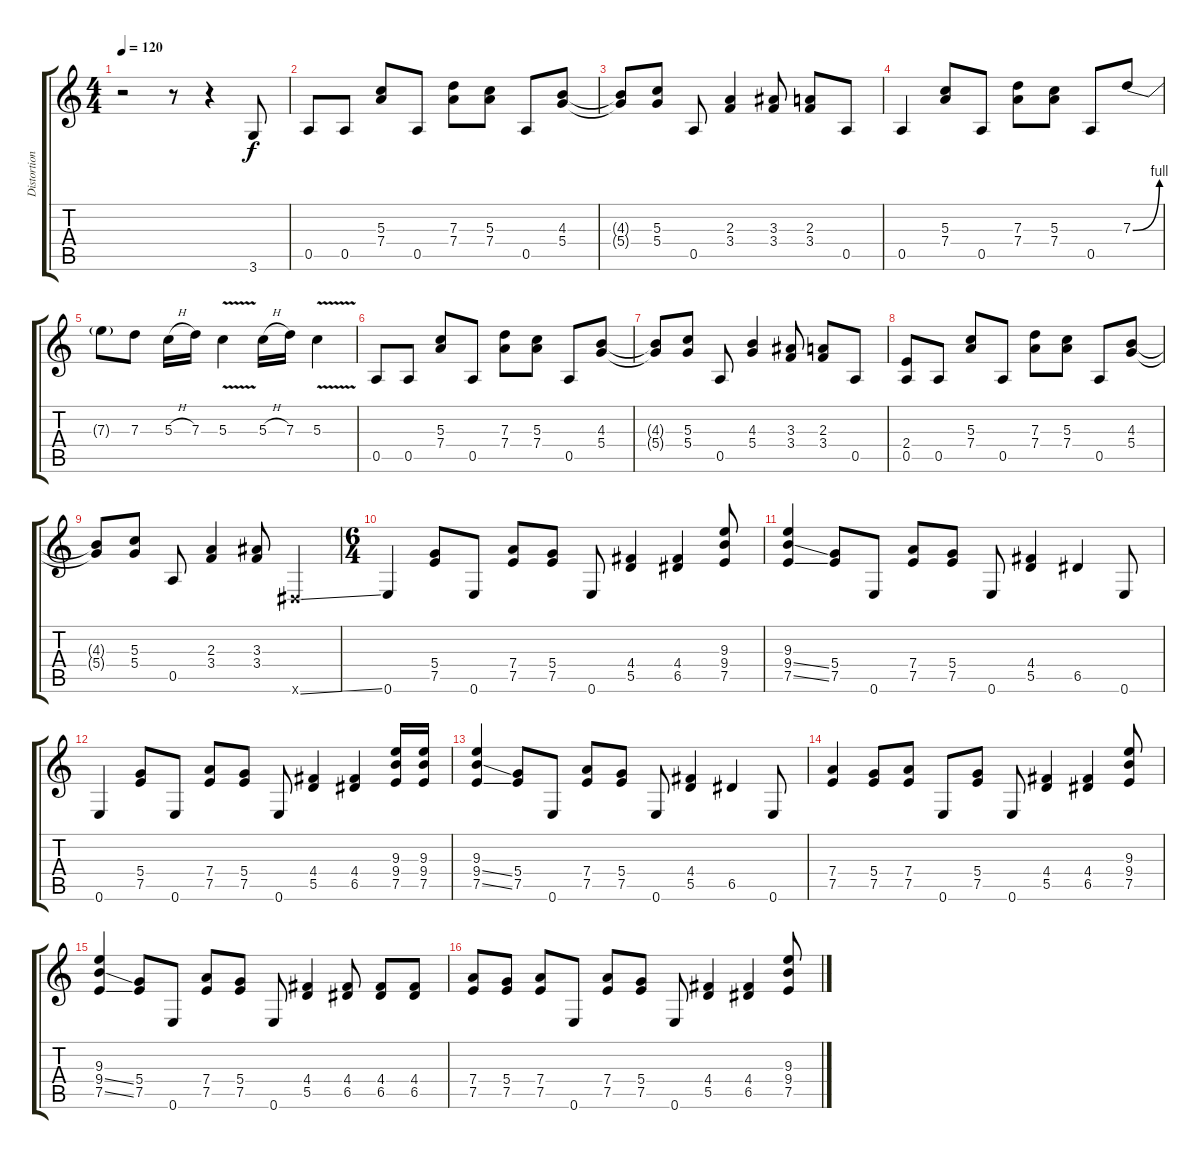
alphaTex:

\track ("Distortion Guitar 1" "Distortion") {instrument overdrivenguitar}
\staff {score tabs}
\tuning (E4 B3 G3 D3 A2 E2) {hide}
\ts (4 4)
\tempo 120
\clef g2
\ks c
r.2{dy f} r.8 r.4 3.6.8 |
0.5.8 0.5.8 (5.3 7.4).8 0.5.8 (7.3 7.4).8 (5.3 7.4).8 0.5.8 (4.3 5.4).8 |
(4.3{t} 5.4{t}).8 (5.3 5.4).8 0.5.8 (2.3 3.4).4 (3.3 3.4).8 (2.3 3.4).8 0.5.8 |
0.5.4 (5.3 7.4).8 0.5.8 (7.3 7.4).8 (5.3 7.4).8 0.5.8 7.3{be (bend 0 0 60 4)}.8 |
7.3{t}.8 7.3.8 5.3{h}.16 7.3.16 5.3{v}.4 5.3{h}.16 7.3.16 5.3{v}.4 |
0.5.8 0.5.8 (5.3 7.4).8 0.5.8 (7.3 7.4).8 (5.3 7.4).8 0.5.8 (4.3 5.4).8 |
(4.3{t} 5.4{t}).8 (5.3 5.4).8 0.5.8 (4.3 5.4).4 (3.3 3.4).8 (2.3 3.4).8 0.5.8 |
(2.4 0.5).8 0.5.8 (5.3 7.4).8 0.5.8 (7.3 7.4).8 (5.3 7.4).8 0.5.8 (4.3 5.4).8 |
(4.3{t} 5.4{t}).8 (5.3 5.4).8 0.5.8 (2.3 3.4).4 (3.3 3.4).8 -1.6{ss x}.4 |
\ts (6 4)
0.6.4 (5.4 7.5).8 0.6.8 (7.4 7.5).8 (5.4 7.5).8 0.6.8 (4.4 5.5).4 (4.4 6.5).4 (9.3 9.4 7.5).8 |
(9.3 9.4{ss} 7.5{ss}).4 (5.4 7.5).8 0.6.8 (7.4 7.5).8 (5.4 7.5).8 0.6.8 (4.4 5.5).4 6.5.4 0.6.8 |
0.6.4 (5.4 7.5).8 0.6.8 (7.4 7.5).8 (5.4 7.5).8 0.6.8 (4.4 5.5).4 (4.4 6.5).4 (9.3 9.4 7.5).16 (9.3 9.4 7.5).16 |
(9.3 9.4{ss} 7.5{ss}).4 (5.4 7.5).8 0.6.8 (7.4 7.5).8 (5.4 7.5).8 0.6.8 (4.4 5.5).4 6.5.4 0.6.8 |
(7.4 7.5).4 (5.4 7.5).8 (7.4 7.5).8 0.6.8 (5.4 7.5).8 0.6.8 (4.4 5.5).4 (4.4 6.5).4 (9.3 9.4 7.5).8 |
(9.3 9.4{ss} 7.5{ss}).4 (5.4 7.5).8 0.6.8 (7.4 7.5).8 (5.4 7.5).8 0.6.8 (4.4 5.5).4 (4.4 6.5).8 (4.4 6.5).8 (4.4 6.5).8 |
(7.4 7.5).8 (5.4 7.5).8 (7.4 7.5).8 0.6.8 (7.4 7.5).8 (5.4 7.5).8 0.6.8 (4.4 5.5).4 (4.4 6.5).4 (9.3 9.4 7.5).8
